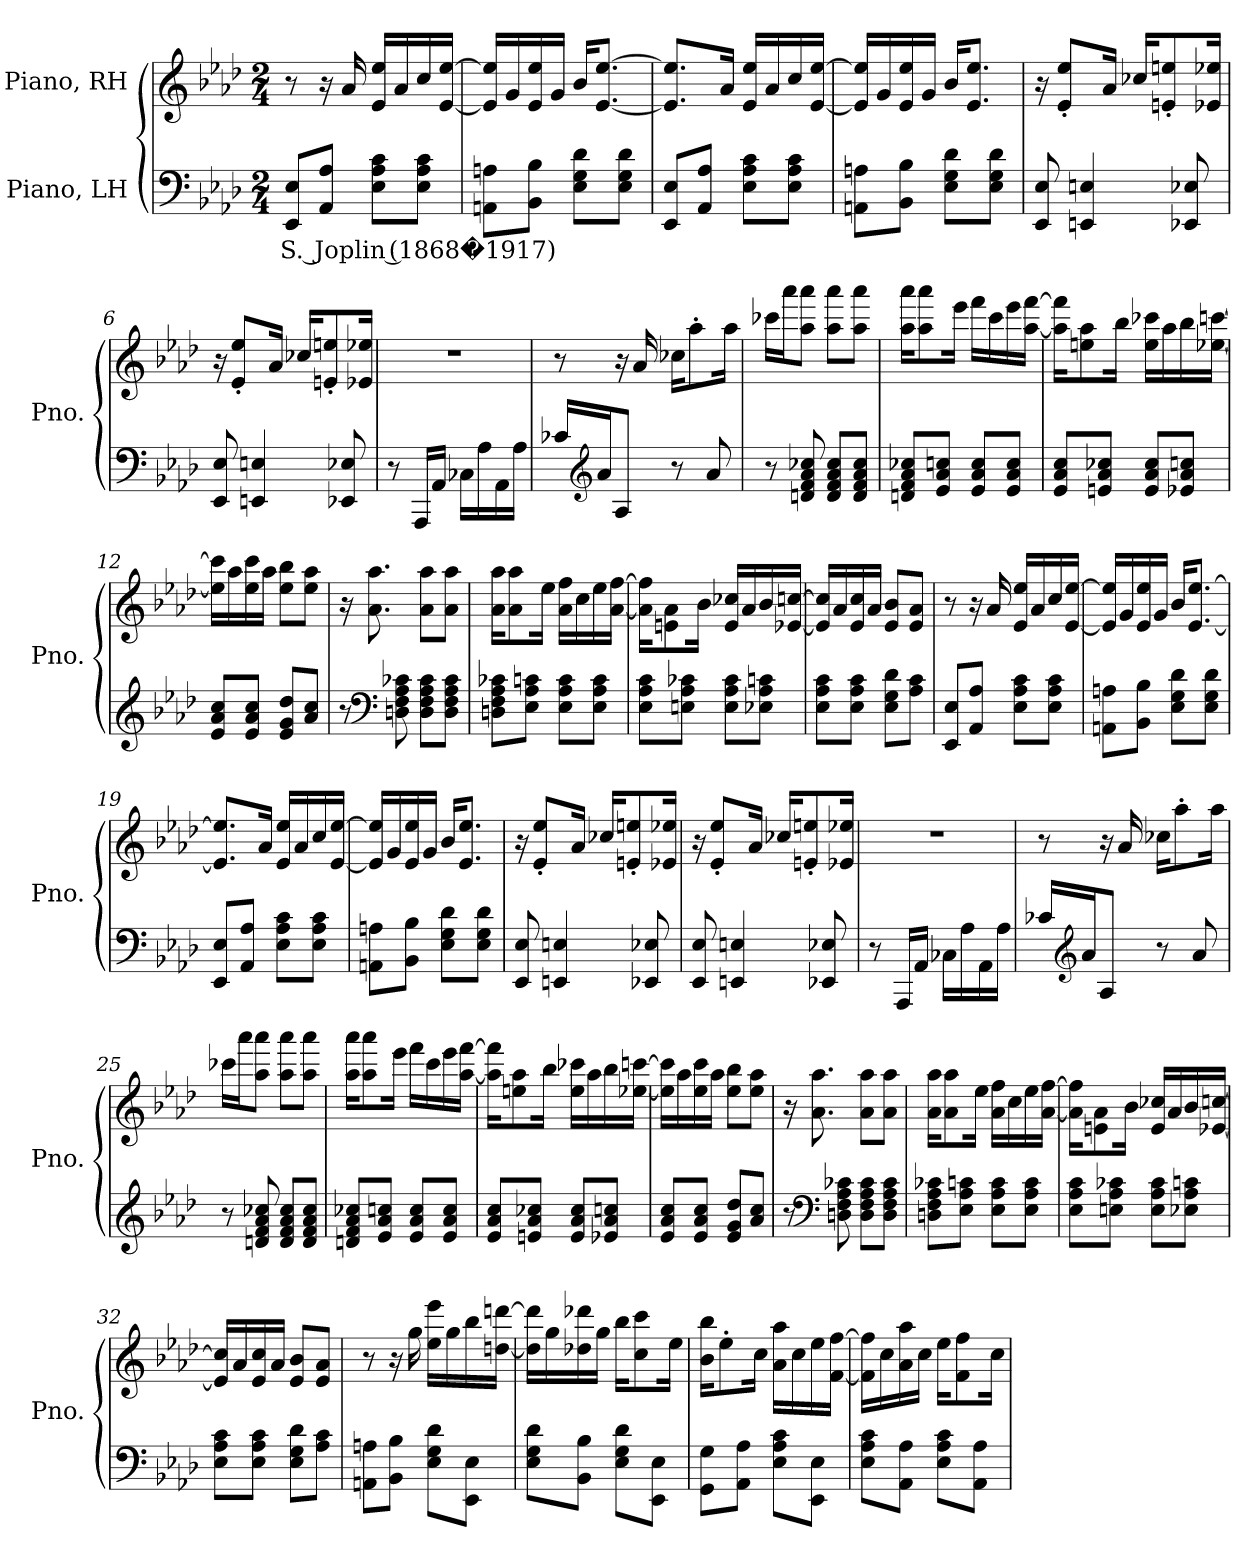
**kern	**text	**kern
*part2	*part2	*part1
*staff2	*staff2	*staff1
*I"Piano, LH	*	*I"Piano, RH
*I'Pno.	*	*I'Pno.
*clefF4	*	*clefG2
*k[b-e-a-d-]	*	*k[b-e-a-d-]
*M2/4	*	*M2/4
*MM120	*	*MM120
=1	=1	=1
!	!LO:LY:b	!
8EE-/ 8E-/L	S. Joplin (1868�1917)	8r
8AA-/ 8A-/J	.	16r
.	.	16a-/
8E-\ 8A-\ 8c\L	.	16e-/ 16ee-/LL
.	.	16a-/
8E-\ 8A-\ 8c\J	.	16cc/
.	.	[16e-/ [16ee-/JJ
=2	=2	=2
8AAn\ 8An\L	.	16e-/] 16ee-/]LL
.	.	16g/
8BB-\ 8B-\J	.	16e-/ 16ee-/
.	.	16g/JJ
8E-\ 8G\ 8d-\L	.	16b-/KL
.	.	[8.e-/ [8.ee-/J
8E-\ 8G\ 8d-\J	.	.
=3	=3	=3
8EE-/ 8E-/L	.	8.e-/] 8.ee-/]L
8AA-/ 8A-/J	.	.
.	.	16a-/Jk
8E-\ 8A-\ 8c\L	.	16e-/ 16ee-/LL
.	.	16a-/
8E-\ 8A-\ 8c\J	.	16cc/
.	.	[16e-/ [16ee-/JJ
!!LO:LB:g=z
=4	=4	=4
8AAn\ 8An\L	.	16e-/] 16ee-/]LL
.	.	16g/
8BB-\ 8B-\J	.	16e-/ 16ee-/
.	.	16g/JJ
8E-\ 8G\ 8d-\L	.	16b-/KL
.	.	8.e-/ 8.ee-/J
8E-\ 8G\ 8d-\J	.	.
=5	=5	=5
8EE-/ 8E-/	.	16r
.	.	8e-/' 8ee-/'L
4EEn/ 4En/	.	.
.	.	16a-/Jk
.	.	16cc-X/KL
.	.	8en/' 8een/'
8EE-X/ 8E-X/	.	.
.	.	16e-X/ 16ee-X/Jk
=6	=6	=6
8EE-/ 8E-/	.	16r
.	.	8e-/' 8ee-/'L
4EEn/ 4En/	.	.
.	.	16a-/Jk
.	.	16cc-X/KL
.	.	8en/' 8een/'
8EE-X/ 8E-X/	.	.
.	.	16e-X/ 16ee-X/Jk
=7	=7	=7
8r	.	2r
16AAA-/LL	.	.
16AA-/JJ	.	.
16C-X\LL	.	.
16A-\	.	.
16AA-\	.	.
16A-\JJ	.	.
!!LO:LB:g=z
=8	=8	=8
16c-X/LL	.	8r
*clefG2	*	*
16a-/J	.	.
8A-/J	.	16r
.	.	16a-/
8r	.	16cc-X\KL
.	.	8aa-'\
8a-/	.	.
.	.	16aa-\Jk
=9	=9	=9
8r	.	16ccc-X\LL
.	.	16aaa-\J
8dn/ 8f/ 8a-/ 8cc-X/	.	8aa-\ 8aaa-\J
8d/ 8f/ 8a-/ 8cc-/L	.	8aa-\ 8aaa-\L
8d/ 8f/ 8a-/ 8cc-/J	.	8aa-\ 8aaa-\J
=10	=10	=10
8dn/ 8f/ 8a-/ 8cc-X/L	.	16aa-\ 16aaa-\KL
.	.	8aa-\ 8aaa-\
8e-/ 8a-/ 8ccn/J	.	.
.	.	16eee-\Jk
8e-/ 8a-/ 8cc/L	.	16fff\LL
.	.	16ccc\
8e-/ 8a-/ 8cc/J	.	16eee-\
.	.	[16aa-\ [16fff\JJ
=11	=11	=11
8e-/ 8a-/ 8cc/L	.	16aa-\] 16fff\]KL
.	.	8een\ 8aa-\
8en/ 8a-/ 8cc-X/J	.	.
.	.	16bb-\Jk
8e/ 8a-/ 8cc-/L	.	16ee\ 16ccc-X\LL
.	.	16aa-\
8e-X/ 8a-/ 8ccn/J	.	16bb-\
.	.	[16ee-X\ [16cccn\JJ
!!LO:LB:g=z
=12	=12	=12
8e-/ 8a-/ 8cc/L	.	16ee-\] 16ccc\]LL
.	.	16aa-\
8e-/ 8a-/ 8cc/J	.	16ee-\ 16ccc\
.	.	16aa-\JJ
8e-/ 8g/ 8dd-/L	.	8ee-\ 8bb-\L
8a-/ 8cc/J	.	8ee-\ 8aa-\J
=13	=13	=13
8r	.	16r
.	.	8.a-\ 8.aa-\
*clefF4	*	*
8Dn\ 8F\ 8A-\ 8c-X\	.	.
8D\ 8F\ 8A-\ 8c-\L	.	8a-\ 8aa-\L
8D\ 8F\ 8A-\ 8c-\J	.	8a-\ 8aa-\J
=14	=14	=14
8Dn\ 8F\ 8A-\ 8c-X\L	.	16a-\ 16aa-\KL
.	.	8a-\ 8aa-\
8E-\ 8A-\ 8cn\J	.	.
.	.	16ee-\Jk
8E-\ 8A-\ 8c\L	.	16a-\ 16ff\LL
.	.	16cc\
8E-\ 8A-\ 8c\J	.	16ee-\
.	.	[16a-\ [16ff\JJ
=15	=15	=15
8E-\ 8A-\ 8c\L	.	16a-\] 16ff\]KL
.	.	8en\ 8a-\
8En\ 8A-\ 8c-X\J	.	.
.	.	16b-\Jk
8E\ 8A-\ 8c-\L	.	16e/ 16cc-X/LL
.	.	16a-/
8E-X\ 8A-\ 8cn\J	.	16b-/
.	.	[16e-X/ [16ccn/JJ
!!LO:LB:g=z
=16	=16	=16
8E-\ 8A-\ 8c\L	.	16e-/] 16cc/]LL
.	.	16a-/
8E-\ 8A-\ 8c\J	.	16e-/ 16cc/
.	.	16a-/JJ
8E-\ 8G\ 8d-\L	.	8e-/ 8b-/L
8A-\ 8c\J	.	8e-/ 8a-/J
=17	=17	=17
8EE-/ 8E-/L	.	8r
8AA-/ 8A-/J	.	16r
.	.	16a-/
8E-\ 8A-\ 8c\L	.	16e-/ 16ee-/LL
.	.	16a-/
8E-\ 8A-\ 8c\J	.	16cc/
.	.	[16e-/ [16ee-/JJ
=18	=18	=18
8AAn\ 8An\L	.	16e-/] 16ee-/]LL
.	.	16g/
8BB-\ 8B-\J	.	16e-/ 16ee-/
.	.	16g/JJ
8E-\ 8G\ 8d-\L	.	16b-/KL
.	.	[8.e-/ [8.ee-/J
8E-\ 8G\ 8d-\J	.	.
=19	=19	=19
8EE-/ 8E-/L	.	8.e-/] 8.ee-/]L
8AA-/ 8A-/J	.	.
.	.	16a-/Jk
8E-\ 8A-\ 8c\L	.	16e-/ 16ee-/LL
.	.	16a-/
8E-\ 8A-\ 8c\J	.	16cc/
.	.	[16e-/ [16ee-/JJ
=20	=20	=20
8AAn\ 8An\L	.	16e-/] 16ee-/]LL
.	.	16g/
8BB-\ 8B-\J	.	16e-/ 16ee-/
.	.	16g/JJ
8E-\ 8G\ 8d-\L	.	16b-/KL
.	.	8.e-/ 8.ee-/J
8E-\ 8G\ 8d-\J	.	.
!!LO:LB:g=z
=21	=21	=21
8EE-/ 8E-/	.	16r
.	.	8e-/' 8ee-/'L
4EEn/ 4En/	.	.
.	.	16a-/Jk
.	.	16cc-X/KL
.	.	8en/' 8een/'
8EE-X/ 8E-X/	.	.
.	.	16e-X/ 16ee-X/Jk
=22	=22	=22
8EE-/ 8E-/	.	16r
.	.	8e-/' 8ee-/'L
4EEn/ 4En/	.	.
.	.	16a-/Jk
.	.	16cc-X/KL
.	.	8en/' 8een/'
8EE-X/ 8E-X/	.	.
.	.	16e-X/ 16ee-X/Jk
=23	=23	=23
8r	.	2r
16AAA-/LL	.	.
16AA-/JJ	.	.
16C-X\LL	.	.
16A-\	.	.
16AA-\	.	.
16A-\JJ	.	.
=24	=24	=24
16c-X/LL	.	8r
*clefG2	*	*
16a-/J	.	.
8A-/J	.	16r
.	.	16a-/
8r	.	16cc-X\KL
.	.	8aa-'\
8a-/	.	.
.	.	16aa-\Jk
!!LO:PB:g=z
=25	=25	=25
8r	.	16ccc-X\LL
.	.	16aaa-\J
8dn/ 8f/ 8a-/ 8cc-X/	.	8aa-\ 8aaa-\J
8d/ 8f/ 8a-/ 8cc-/L	.	8aa-\ 8aaa-\L
8d/ 8f/ 8a-/ 8cc-/J	.	8aa-\ 8aaa-\J
=26	=26	=26
8dn/ 8f/ 8a-/ 8cc-X/L	.	16aa-\ 16aaa-\KL
.	.	8aa-\ 8aaa-\
8e-/ 8a-/ 8ccn/J	.	.
.	.	16eee-\Jk
8e-/ 8a-/ 8cc/L	.	16fff\LL
.	.	16ccc\
8e-/ 8a-/ 8cc/J	.	16eee-\
.	.	[16aa-\ [16fff\JJ
=27	=27	=27
8e-/ 8a-/ 8cc/L	.	16aa-\] 16fff\]KL
.	.	8een\ 8aa-\
8en/ 8a-/ 8cc-X/J	.	.
.	.	16bb-\Jk
8e/ 8a-/ 8cc-/L	.	16ee\ 16ccc-X\LL
.	.	16aa-\
8e-X/ 8a-/ 8ccn/J	.	16bb-\
.	.	[16ee-X\ [16cccn\JJ
=28	=28	=28
8e-/ 8a-/ 8cc/L	.	16ee-\] 16ccc\]LL
.	.	16aa-\
8e-/ 8a-/ 8cc/J	.	16ee-\ 16ccc\
.	.	16aa-\JJ
8e-/ 8g/ 8dd-/L	.	8ee-\ 8bb-\L
8a-/ 8cc/J	.	8ee-\ 8aa-\J
!!LO:LB:g=z
=29	=29	=29
8r	.	16r
.	.	8.a-\ 8.aa-\
*clefF4	*	*
8Dn\ 8F\ 8A-\ 8c-X\	.	.
8D\ 8F\ 8A-\ 8c-\L	.	8a-\ 8aa-\L
8D\ 8F\ 8A-\ 8c-\J	.	8a-\ 8aa-\J
=30	=30	=30
8Dn\ 8F\ 8A-\ 8c-X\L	.	16a-\ 16aa-\KL
.	.	8a-\ 8aa-\
8E-\ 8A-\ 8cn\J	.	.
.	.	16ee-\Jk
8E-\ 8A-\ 8c\L	.	16a-\ 16ff\LL
.	.	16cc\
8E-\ 8A-\ 8c\J	.	16ee-\
.	.	[16a-\ [16ff\JJ
=31	=31	=31
8E-\ 8A-\ 8c\L	.	16a-\] 16ff\]KL
.	.	8en\ 8a-\
8En\ 8A-\ 8c-X\J	.	.
.	.	16b-\Jk
8E\ 8A-\ 8c-\L	.	16e/ 16cc-X/LL
.	.	16a-/
8E-X\ 8A-\ 8cn\J	.	16b-/
.	.	[16e-X/ [16ccn/JJ
=32	=32	=32
8E-\ 8A-\ 8c\L	.	16e-/] 16cc/]LL
.	.	16a-/
8E-\ 8A-\ 8c\J	.	16e-/ 16cc/
.	.	16a-/JJ
8E-\ 8G\ 8d-\L	.	8e-/ 8b-/L
8A-\ 8c\J	.	8e-/ 8a-/J
=33	=33	=33
8AAn\ 8An\L	.	8r
8BB-\ 8B-\J	.	16r
.	.	16gg\
8E-\ 8G\ 8d-\L	.	16ee-\ 16eee-\LL
.	.	16gg\
8EE-\ 8E-\J	.	16bb-\
.	.	[16ddn\ [16dddn\JJ
!!LO:LB:g=z
=34	=34	=34
8E-\ 8G\ 8d-\L	.	16dd\] 16ddd\]LL
.	.	16gg\
8BB-\ 8B-\J	.	16dd-X\ 16ddd-X\
.	.	16gg\JJ
8E-\ 8G\ 8d-\L	.	16bb-\KL
.	.	8cc\ 8ccc\
8EE-\ 8E-\J	.	.
.	.	16ee-\Jk
=35	=35	=35
8GG\ 8G\L	.	16b-\ 16bb-\KL
.	.	8ee-'\
8AA-\ 8A-\J	.	.
.	.	16cc\Jk
8E-\ 8A-\ 8c\L	.	16a-\ 16aa-\LL
.	.	16cc\
8EE-\ 8E-\J	.	16ee-\
.	.	[16f\ [16ff\JJ
=36	=36	=36
8E-\ 8A-\ 8c\L	.	16f\] 16ff\]LL
.	.	16cc\
8AA-\ 8A-\J	.	16a-\ 16aa-\
.	.	16cc\JJ
8E-\ 8A-\ 8c\L	.	16ee-\KL
.	.	8f\ 8ff\
8AA-\ 8A-\J	.	.
.	.	16cc\Jk
=	=	=
*-	*-	*-
